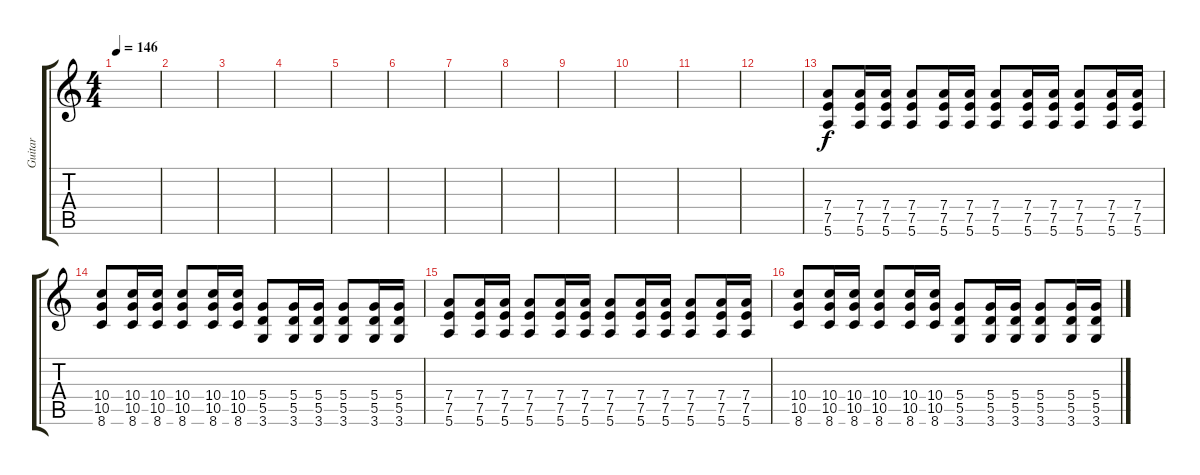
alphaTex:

\track ("Guitar" "Guitar") {instrument distortionguitar}
\staff {score tabs}
\tuning (E4 B3 G3 D3 A2 E2) {hide}
\ts (4 4)
\tempo 146
\clef g2
\ks c
|
|
|
|
|
|
|
|
|
|
|
|
(7.4 7.5 5.6).8 (7.4 7.5 5.6).16 (7.4 7.5 5.6).16 (7.4 7.5 5.6).8 (7.4 7.5 5.6).16 (7.4 7.5 5.6).16 (7.4 7.5 5.6).8 (7.4 7.5 5.6).16 (7.4 7.5 5.6).16 (7.4 7.5 5.6).8 (7.4 7.5 5.6).16 (7.4 7.5 5.6).16 |
(10.4 10.5 8.6).8 (10.4 10.5 8.6).16 (10.4 10.5 8.6).16 (10.4 10.5 8.6).8 (10.4 10.5 8.6).16 (10.4 10.5 8.6).16 (5.4 5.5 3.6).8 (5.4 5.5 3.6).16 (5.4 5.5 3.6).16 (5.4 5.5 3.6).8 (5.4 5.5 3.6).16 (5.4 5.5 3.6).16 |
(7.4 7.5 5.6).8 (7.4 7.5 5.6).16 (7.4 7.5 5.6).16 (7.4 7.5 5.6).8 (7.4 7.5 5.6).16 (7.4 7.5 5.6).16 (7.4 7.5 5.6).8 (7.4 7.5 5.6).16 (7.4 7.5 5.6).16 (7.4 7.5 5.6).8 (7.4 7.5 5.6).16 (7.4 7.5 5.6).16 |
(10.4 10.5 8.6).8 (10.4 10.5 8.6).16 (10.4 10.5 8.6).16 (10.4 10.5 8.6).8 (10.4 10.5 8.6).16 (10.4 10.5 8.6).16 (5.4 5.5 3.6).8 (5.4 5.5 3.6).16 (5.4 5.5 3.6).16 (5.4 5.5 3.6).8 (5.4 5.5 3.6).16 (5.4 5.5 3.6).16
